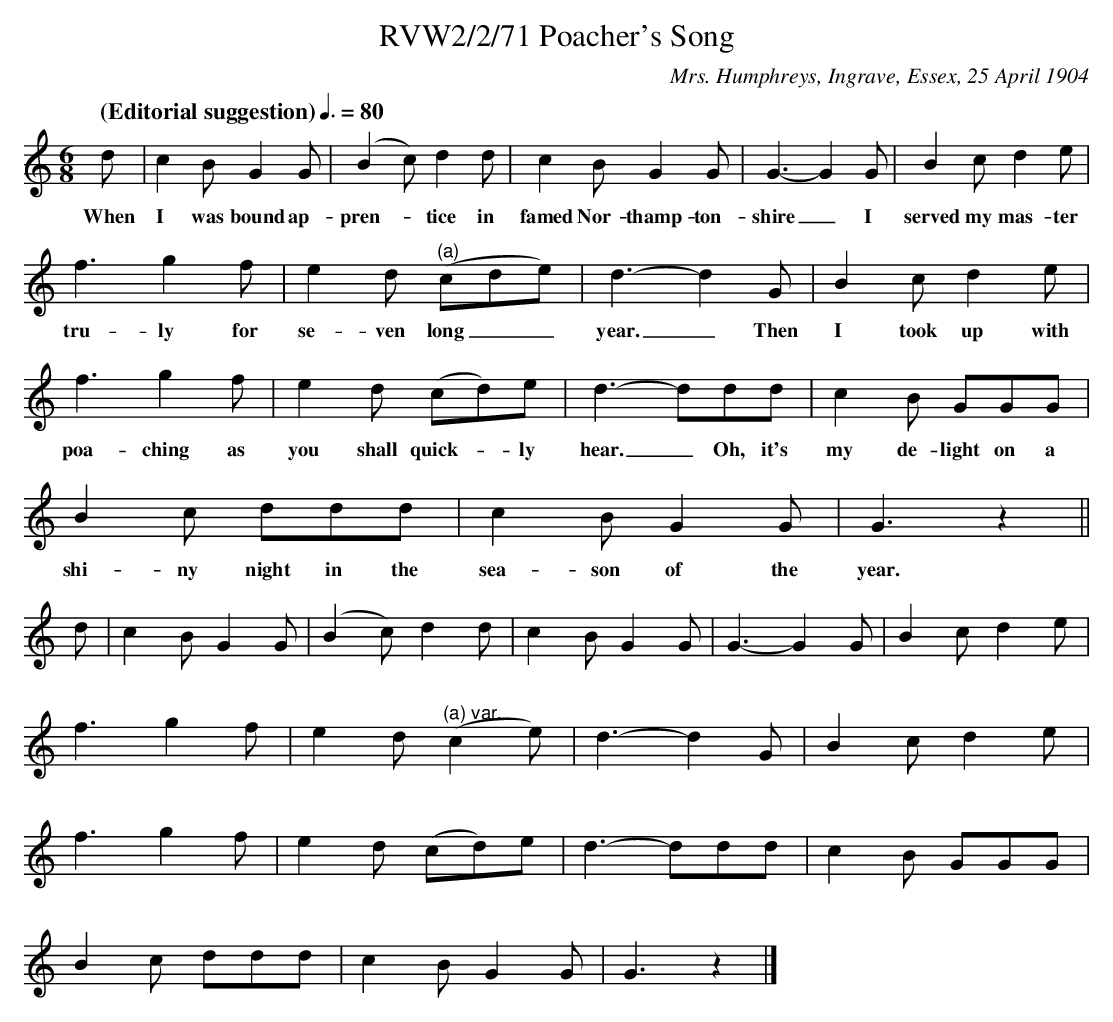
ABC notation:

X:1
T:RVW2/2/71 Poacher's Song
C: Mrs. Humphreys, Ingrave, Essex, 25 April 1904
L:1/8
Q: "(Editorial suggestion)" 3/8=80
M:6/8
K:C
d | c2 B G2 G | (B2 c) d2 d | c2 B G2 G | G3-G2 G | B2 c d2 e |
w: When I was bound ap-pren-*tice in famed Nor-thamp-ton-shire_ I served my mas-ter
f3 g2 f | e2 d "^(a)"(cde) | d3-d2 G | B2 c d2 e |
w: tru-ly for se-ven long__ year._ Then I took up with
f3 g2 f | e2 d (cd)e | d3-ddd | c2 B GGG |
w: poa-ching as you shall quick-*ly hear._ Oh, it's my de-light on a
B2 c ddd | c2 B G2 G | G3 z2 ||
w: shi-ny night in the sea-son of the year.
d | c2 B G2 G | (B2 c) d2 d | c2 B G2 G | G3-G2 G | B2 c d2 e |
f3 g2 f | e2 d "^(a) var."(c2e) | d3-d2 G | B2 c d2 e |
f3 g2 f | e2 d (cd)e | d3-ddd | c2 B GGG |
B2 c ddd | c2 B G2 G | G3 z2 |]
